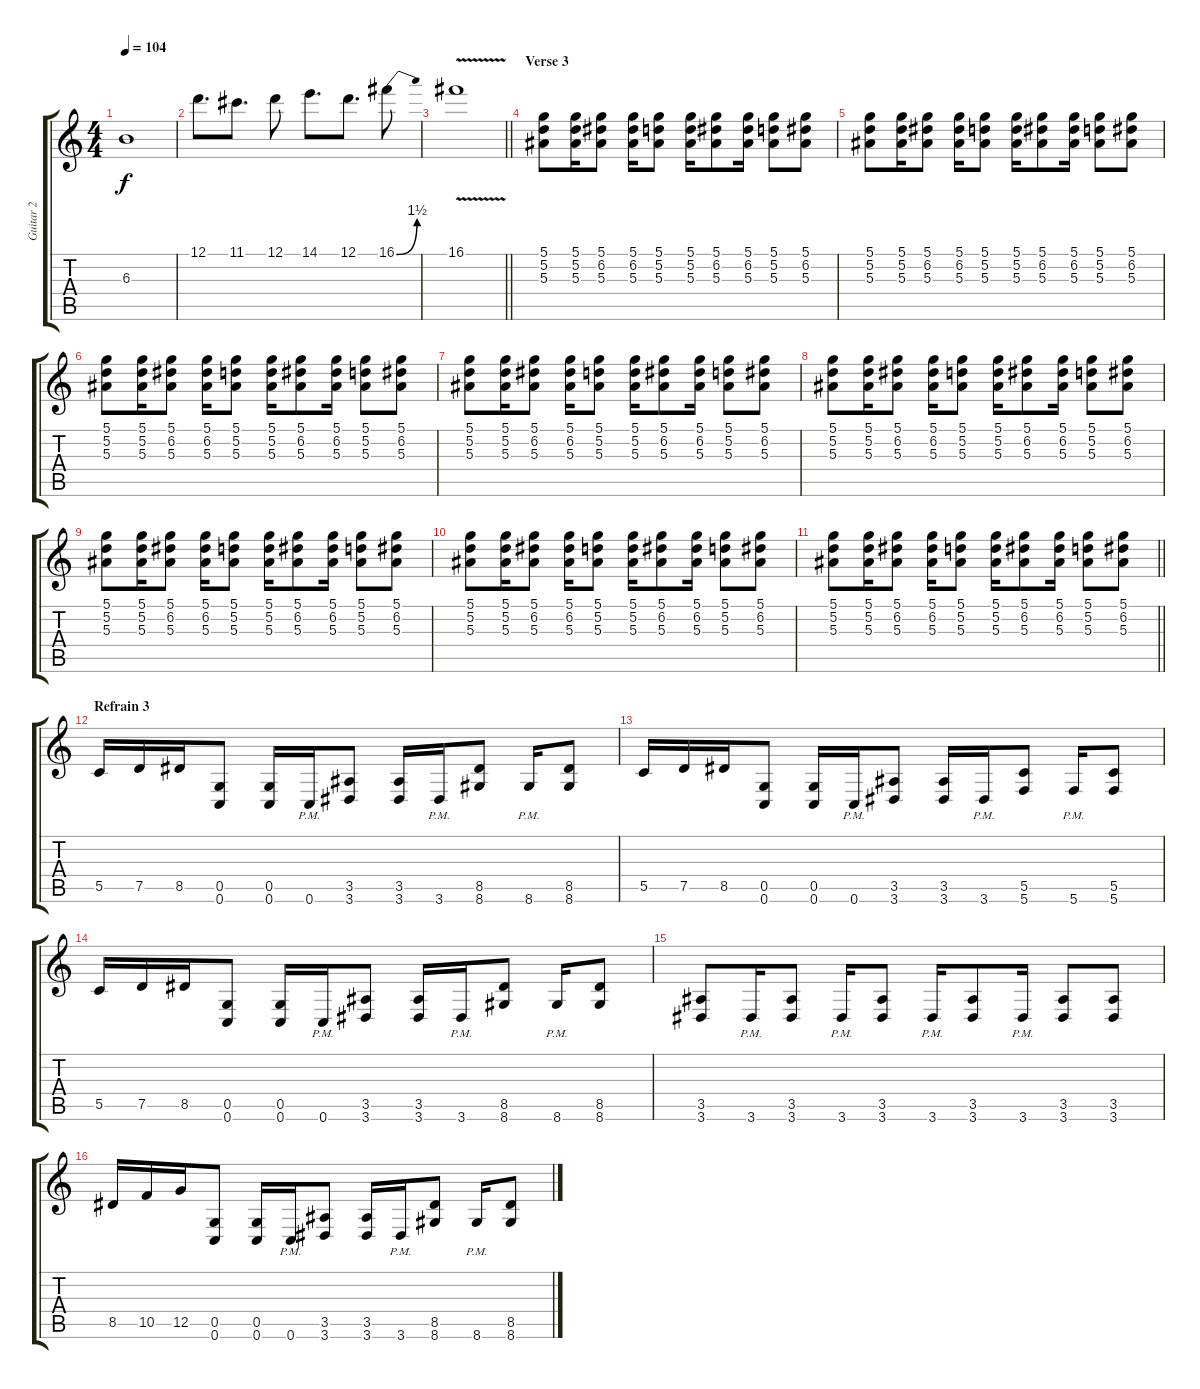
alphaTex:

\track ("Guitar 2" "Guitar 2") {instrument distortionguitar}
\staff {score tabs}
\tuning (D4 A3 F3 C3 G2 C2) {hide}
\ts (4 4)
\tempo 104
\clef g2
\ks c
6.3.1{dy f} |
12.1.8{d} 11.1.8{d} 12.1.8 14.1.8{d} 12.1.8{d} 16.1{be (bend 0 0 60 6)}.8 |
\barLineRight lightlight
16.1{v}.1 |
\section ("" "Verse 3")
(5.1 5.2 5.3).8{volume 6} (5.1 5.2 5.3).16 (5.1 6.2 5.3).8 (5.1 6.2 5.3).16 (5.1 5.2 5.3).8 (5.1 5.2 5.3).16 (5.1 6.2 5.3).8 (5.1 6.2 5.3).16 (5.1 5.2 5.3).8 (5.1 6.2 5.3).8 |
(5.1 5.2 5.3).8 (5.1 5.2 5.3).16 (5.1 6.2 5.3).8 (5.1 6.2 5.3).16 (5.1 5.2 5.3).8 (5.1 5.2 5.3).16 (5.1 6.2 5.3).8 (5.1 6.2 5.3).16 (5.1 5.2 5.3).8 (5.1 6.2 5.3).8 |
(5.1 5.2 5.3).8 (5.1 5.2 5.3).16 (5.1 6.2 5.3).8 (5.1 6.2 5.3).16 (5.1 5.2 5.3).8 (5.1 5.2 5.3).16 (5.1 6.2 5.3).8 (5.1 6.2 5.3).16 (5.1 5.2 5.3).8 (5.1 6.2 5.3).8 |
(5.1 5.2 5.3).8 (5.1 5.2 5.3).16 (5.1 6.2 5.3).8 (5.1 6.2 5.3).16 (5.1 5.2 5.3).8 (5.1 5.2 5.3).16 (5.1 6.2 5.3).8 (5.1 6.2 5.3).16 (5.1 5.2 5.3).8 (5.1 6.2 5.3).8 |
(5.1 5.2 5.3).8 (5.1 5.2 5.3).16 (5.1 6.2 5.3).8 (5.1 6.2 5.3).16 (5.1 5.2 5.3).8 (5.1 5.2 5.3).16 (5.1 6.2 5.3).8 (5.1 6.2 5.3).16 (5.1 5.2 5.3).8 (5.1 6.2 5.3).8 |
(5.1 5.2 5.3).8 (5.1 5.2 5.3).16 (5.1 6.2 5.3).8 (5.1 6.2 5.3).16 (5.1 5.2 5.3).8 (5.1 5.2 5.3).16 (5.1 6.2 5.3).8 (5.1 6.2 5.3).16 (5.1 5.2 5.3).8 (5.1 6.2 5.3).8 |
(5.1 5.2 5.3).8 (5.1 5.2 5.3).16 (5.1 6.2 5.3).8 (5.1 6.2 5.3).16 (5.1 5.2 5.3).8 (5.1 5.2 5.3).16 (5.1 6.2 5.3).8 (5.1 6.2 5.3).16 (5.1 5.2 5.3).8 (5.1 6.2 5.3).8 |
\barLineRight lightlight
(5.1 5.2 5.3).8 (5.1 5.2 5.3).16 (5.1 6.2 5.3).8 (5.1 6.2 5.3).16 (5.1 5.2 5.3).8 (5.1 5.2 5.3).16 (5.1 6.2 5.3).8 (5.1 6.2 5.3).16 (5.1 5.2 5.3).8 (5.1 6.2 5.3).8 |
\section ("" "Refrain 3")
5.5.16{volume 13} 7.5.16 8.5.16 (0.5 0.6).8 (0.5 0.6).16 0.6{pm}.16 (3.5 3.6).8 (3.5 3.6).16 3.6{pm}.16 (8.5 8.6).8 8.6{pm}.16 (8.5 8.6).8 |
5.5.16 7.5.16 8.5.16 (0.5 0.6).8 (0.5 0.6).16 0.6{pm}.16 (3.5 3.6).8 (3.5 3.6).16 3.6{pm}.16 (5.5 5.6).8 5.6{pm}.16 (5.5 5.6).8 |
5.5.16 7.5.16 8.5.16 (0.5 0.6).8 (0.5 0.6).16 0.6{pm}.16 (3.5 3.6).8 (3.5 3.6).16 3.6{pm}.16 (8.5 8.6).8 8.6{pm}.16 (8.5 8.6).8 |
(3.5 3.6).8 3.6{pm}.16 (3.5 3.6).8 3.6{pm}.16 (3.5 3.6).8 3.6{pm}.16 (3.5 3.6).8 3.6{pm}.16 (3.5 3.6).8 (3.5 3.6).8 |
8.5.16 10.5.16 12.5.16 (0.5 0.6).8 (0.5 0.6).16 0.6{pm}.16 (3.5 3.6).8 (3.5 3.6).16 3.6{pm}.16 (8.5 8.6).8 8.6{pm}.16 (8.5 8.6).8
